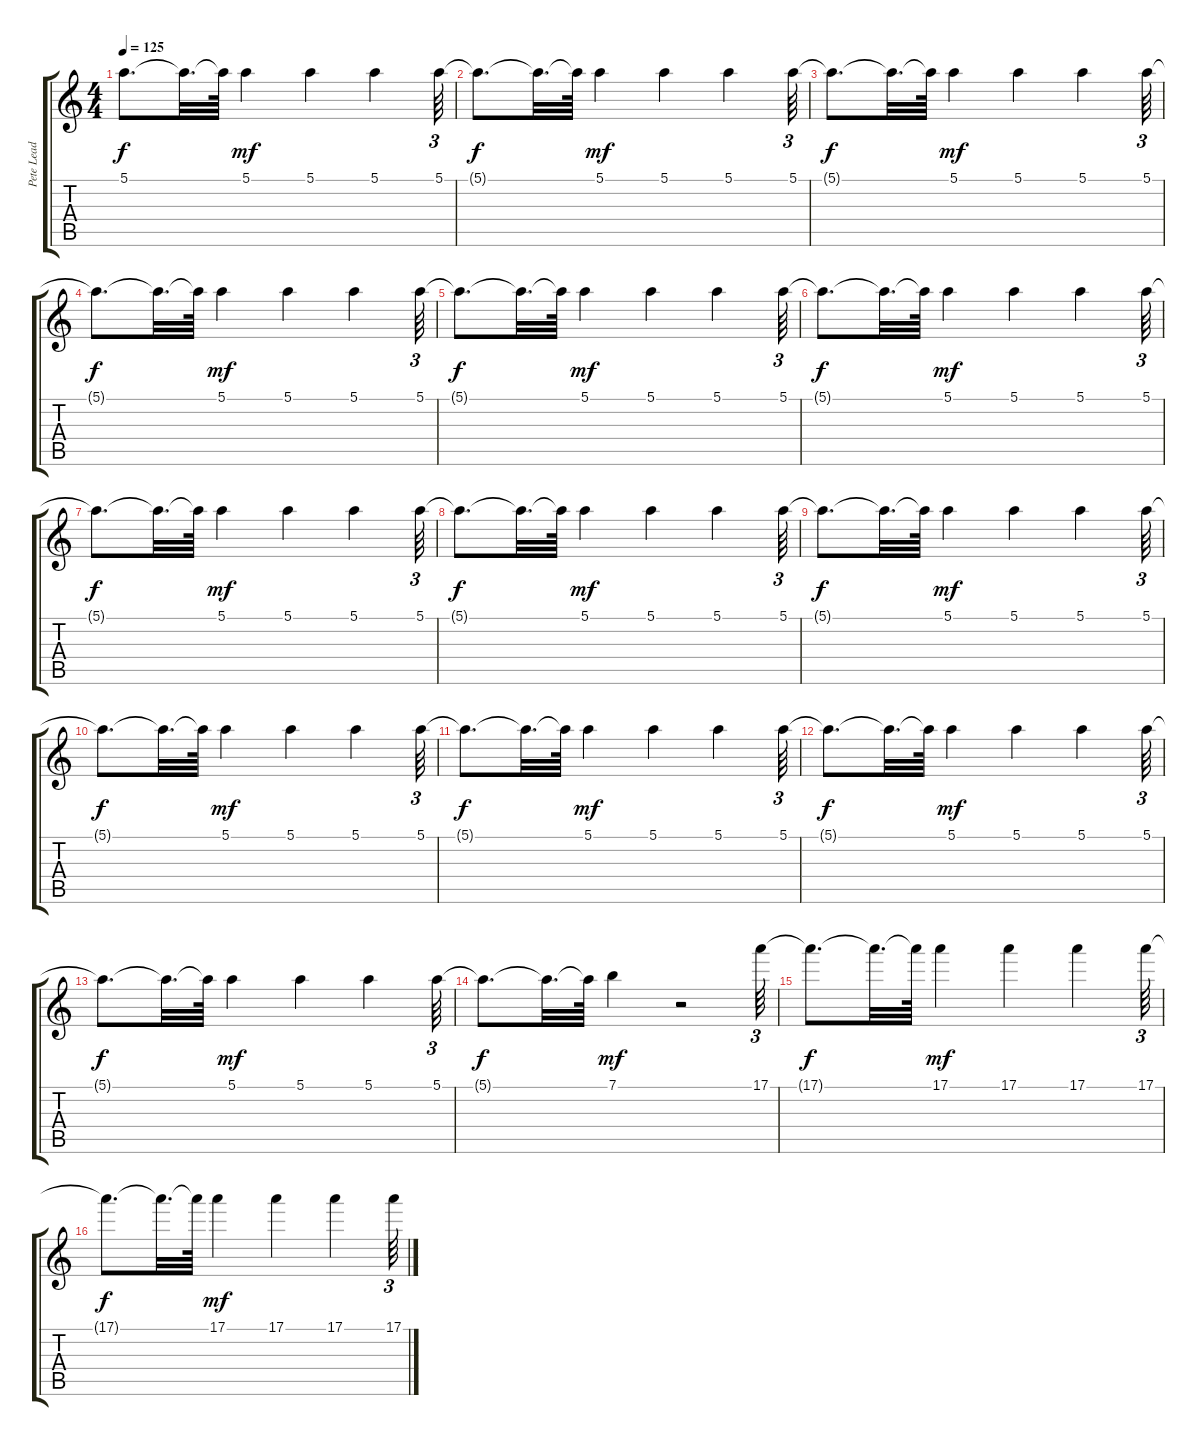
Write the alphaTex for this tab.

\track ("Pete Lead" "Pete Lead") {instrument overdrivenguitar}
\staff {score tabs}
\tuning (E4 B3 G3 D3 A2 E2) {hide}
\ts (4 4)
\tempo 125
\clef g2
\ks c
5.1{t}.8{d dy f} 5.1{t}.32{d} 5.1{t}.64 5.1.4{dy mf} 5.1.4 5.1.4 5.1.64{tu (3 2)} |
5.1{t}.8{d dy f} 5.1{t}.32{d} 5.1{t}.64 5.1.4{dy mf} 5.1.4 5.1.4 5.1.64{tu (3 2)} |
5.1{t}.8{d dy f} 5.1{t}.32{d} 5.1{t}.64 5.1.4{dy mf} 5.1.4 5.1.4 5.1.64{tu (3 2)} |
5.1{t}.8{d dy f} 5.1{t}.32{d} 5.1{t}.64 5.1.4{dy mf} 5.1.4 5.1.4 5.1.64{tu (3 2)} |
5.1{t}.8{d dy f} 5.1{t}.32{d} 5.1{t}.64 5.1.4{dy mf} 5.1.4 5.1.4 5.1.64{tu (3 2)} |
5.1{t}.8{d dy f} 5.1{t}.32{d} 5.1{t}.64 5.1.4{dy mf} 5.1.4 5.1.4 5.1.64{tu (3 2)} |
5.1{t}.8{d dy f} 5.1{t}.32{d} 5.1{t}.64 5.1.4{dy mf} 5.1.4 5.1.4 5.1.64{tu (3 2)} |
5.1{t}.8{d dy f} 5.1{t}.32{d} 5.1{t}.64 5.1.4{dy mf} 5.1.4 5.1.4 5.1.64{tu (3 2)} |
5.1{t}.8{d dy f} 5.1{t}.32{d} 5.1{t}.64 5.1.4{dy mf} 5.1.4 5.1.4 5.1.64{tu (3 2)} |
5.1{t}.8{d dy f} 5.1{t}.32{d} 5.1{t}.64 5.1.4{dy mf} 5.1.4 5.1.4 5.1.64{tu (3 2)} |
5.1{t}.8{d dy f} 5.1{t}.32{d} 5.1{t}.64 5.1.4{dy mf} 5.1.4 5.1.4 5.1.64{tu (3 2)} |
5.1{t}.8{d dy f} 5.1{t}.32{d} 5.1{t}.64 5.1.4{dy mf} 5.1.4 5.1.4 5.1.64{tu (3 2)} |
5.1{t}.8{d dy f} 5.1{t}.32{d} 5.1{t}.64 5.1.4{dy mf} 5.1.4 5.1.4 5.1.64{tu (3 2)} |
5.1{t}.8{d dy f} 5.1{t}.32{d} 5.1{t}.64 7.1.4{dy mf} r.2 17.1.64{tu (3 2)} |
17.1{t}.8{d dy f} 17.1{t}.32{d} 17.1{t}.64 17.1.4{dy mf} 17.1.4 17.1.4 17.1.64{tu (3 2)} |
17.1{t}.8{d dy f} 17.1{t}.32{d} 17.1{t}.64 17.1.4{dy mf} 17.1.4 17.1.4 17.1.64{tu (3 2)}
